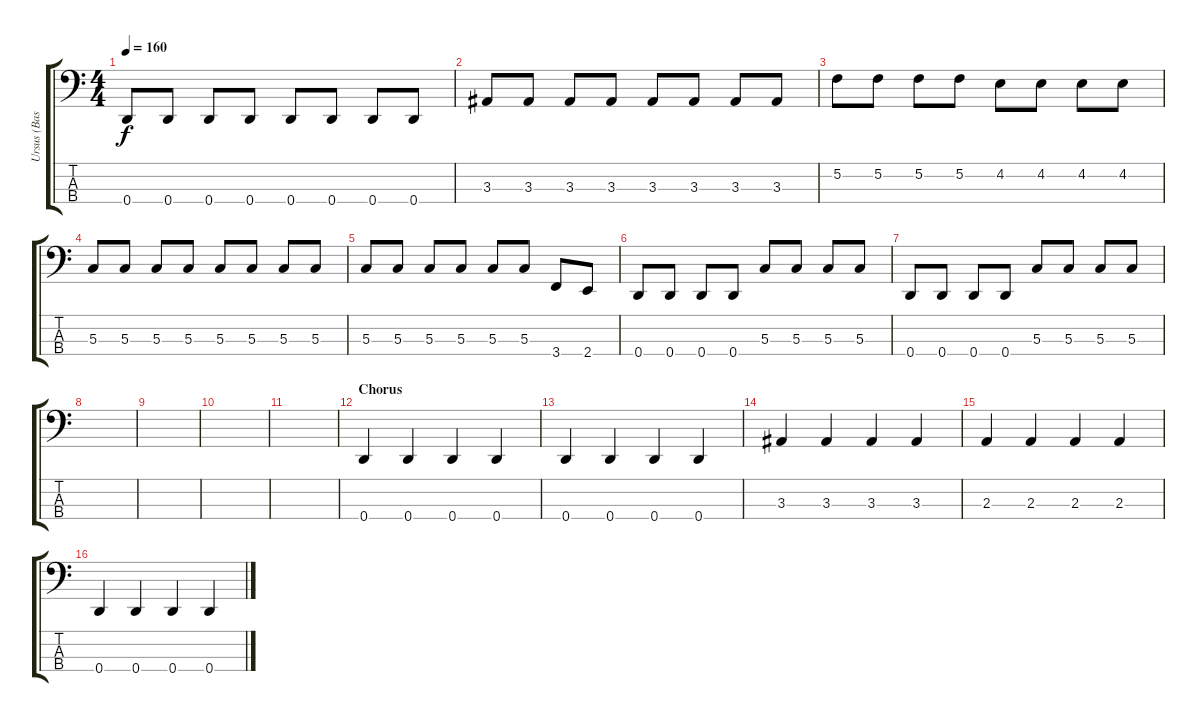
\track ("Ursus (Bass)" "Ursus (Bas") {instrument electricbassfinger}
\staff {score tabs}
\tuning (F2 C2 G1 D1) {hide}
\ts (4 4)
\tempo 160
\clef f4
\ks c
0.4.8{dy f} 0.4.8 0.4.8 0.4.8 0.4.8 0.4.8 0.4.8 0.4.8 |
3.3.8 3.3.8 3.3.8 3.3.8 3.3.8 3.3.8 3.3.8 3.3.8 |
5.2.8 5.2.8 5.2.8 5.2.8 4.2.8 4.2.8 4.2.8 4.2.8 |
5.3.8 5.3.8 5.3.8 5.3.8 5.3.8 5.3.8 5.3.8 5.3.8 |
5.3.8 5.3.8 5.3.8 5.3.8 5.3.8 5.3.8 3.4.8 2.4.8 |
0.4.8 0.4.8 0.4.8 0.4.8 5.3.8 5.3.8 5.3.8 5.3.8 |
0.4.8 0.4.8 0.4.8 0.4.8 5.3.8 5.3.8 5.3.8 5.3.8 |
|
|
|
|
\section ("" "Chorus")
0.4.4 0.4.4 0.4.4 0.4.4 |
0.4.4 0.4.4 0.4.4 0.4.4 |
3.3.4 3.3.4 3.3.4 3.3.4 |
2.3.4 2.3.4 2.3.4 2.3.4 |
0.4.4 0.4.4 0.4.4 0.4.4
